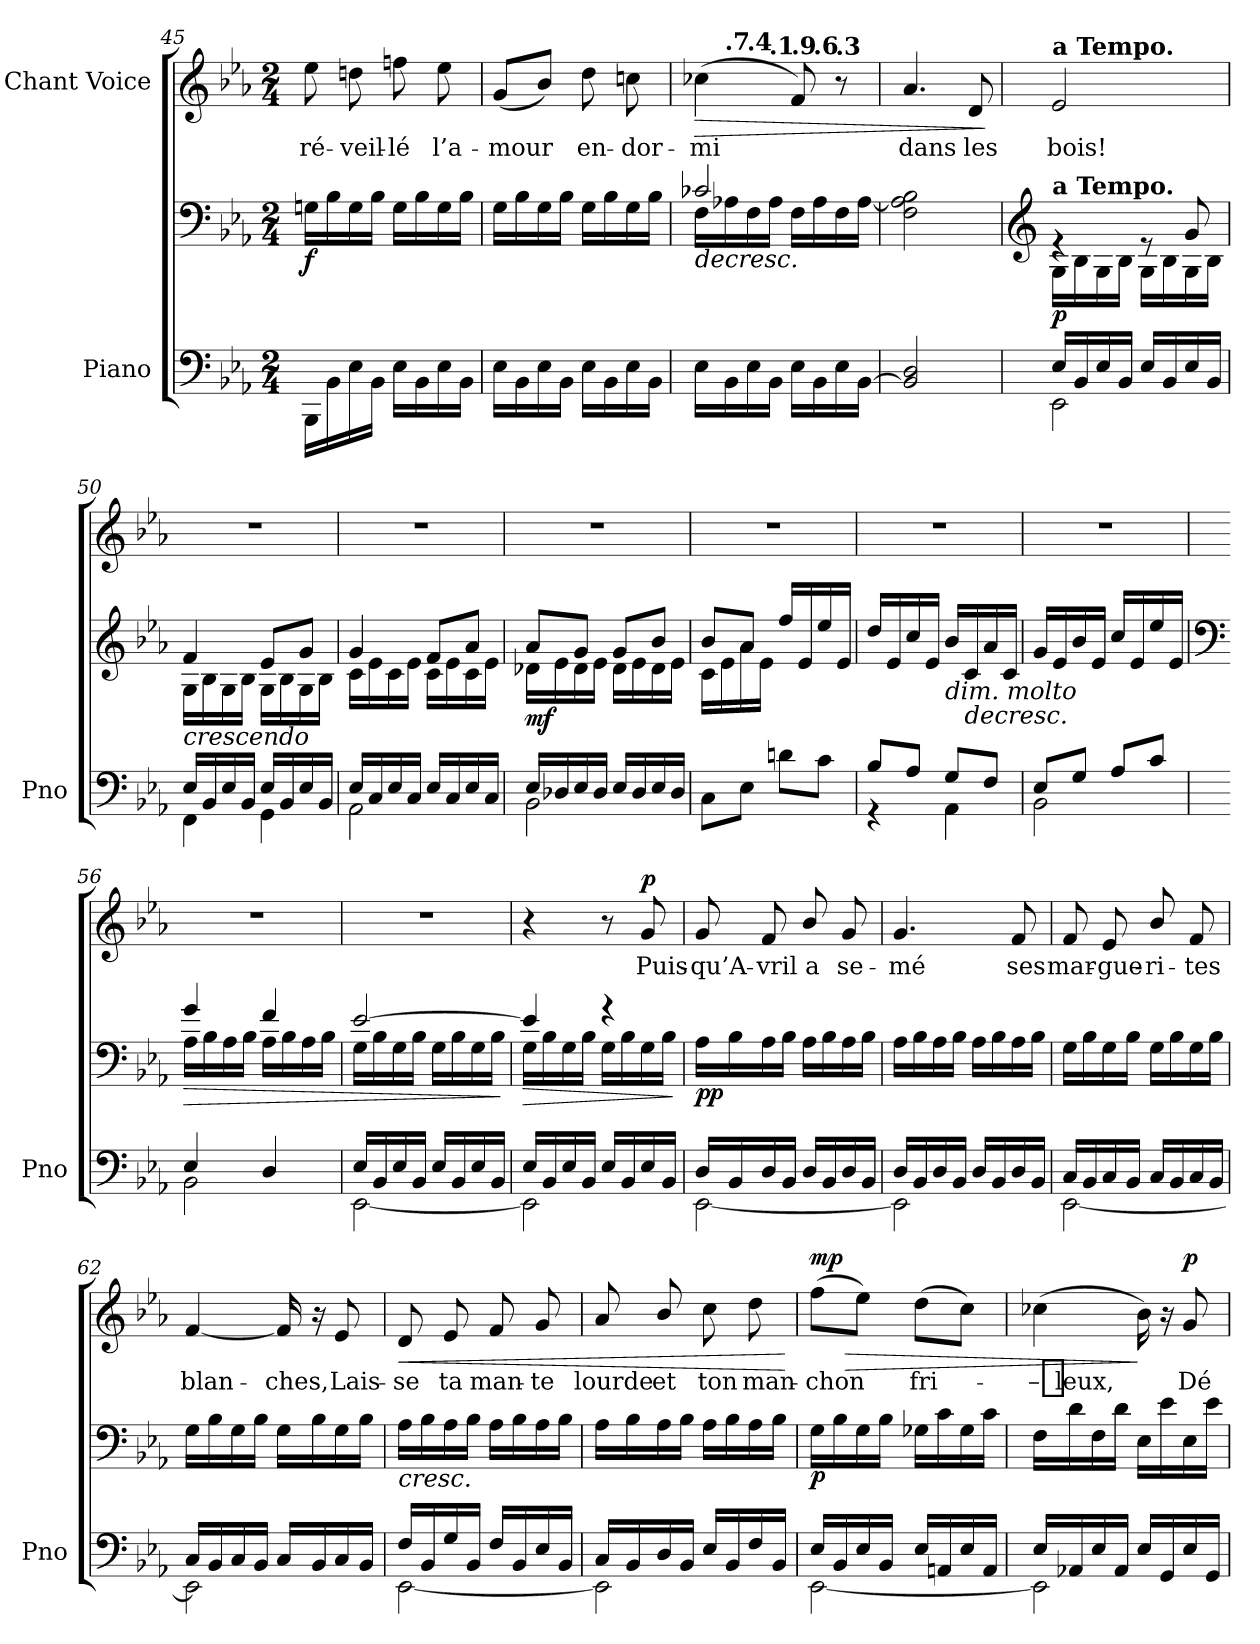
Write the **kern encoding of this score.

**kern	**kern	**dynam	**kern	**text	**dynam
*part2	*part2	*part2	*part1	*part1	*part1
*staff3	*staff2	*staff2/3	*staff1	*staff1	*staff1
*I"Piano	*	*	*I"Chant Voice	*	*
*I'Pno	*	*	*	*	*
!!LO:LB:g=z
*clefF4	*clefF4	*	*clefG2	*	*
*k[b-e-a-]	*k[b-e-a-]	*	*k[b-e-a-]	*	*
*M2/4	*M2/4	*	*M2/4	*	*
=45	=45	=45	=45	=45	=45
!	!	!LO:DY:b	!	!LO:LY:b	!
16BBB-\LL	16Gn\LL	f	8ee-\	ré-	.
16BB-\	16B-\	.	.	.	.
!	!	!	!	!LO:LY:b	!
16E-\	16G\	.	8ddn\	-veil-	.
16BB-\JJ	16B-\JJ	.	.	.	.
!	!	!	!	!LO:LY:b	!
16E-\LL	16G\LL	.	8ffn\	-lé	.
16BB-\	16B-\	.	.	.	.
!	!	!	!	!LO:LY:b	!
16E-\	16G\	.	8ee-\	l’a-	.
16BB-\JJ	16B-\JJ	.	.	.	.
=46	=46	=46	=46	=46	=46
!	!	!	!	!LO:LY:b	!
16E-\LL	16G\LL	.	(<8g/L	-mour	.
16BB-\	16B-\	.	.	.	.
16E-\	16G\	.	8b-/J)	.	.
16BB-\JJ	16B-\JJ	.	.	.	.
!	!	!	!	!LO:LY:b	!
16E-\LL	16G\LL	.	8dd\	en-	.
16BB-\	16B-\	.	.	.	.
!	!	!	!	!LO:LY:b	!
16E-\	16G\	.	8ccn\	-dor-	.
16BB-\JJ	16B-\JJ	.	.	.	.
=47	=47	=47	=47	=47	=47
*	*	*	*MM92	*	*
!	!	!	!LO:TX:a:i:t=dim. e rall. molto	!	!
!	!LO:TX:b:i:t=suivez.	!	!	!	!
!	!LO:TX:b:i:t=dim. molto.	!	!	!	!
!	!	!LO:HP:b	!	!LO:LY:b	!LO:HP:b
*	*^	*	*^	*	*
*	*	*	*	*	*^	*	*
*	*	*	*	*	*	*^	*	*
*	*	*	*	*	*	*	*^	*	*
16E-\LL	2c-X/	16F\LL	>	(>4cc-X\	16ryy	8ryy	8.ryy	4ryy	-mi	>
*	*	*	*	*MM89	*	*	*	*	*	*
!	!	!	!	!	!LO:TX:a:B:t=.7	!	!	!	!	!
16BB-\	.	16A-X\	.	.	4..ryy	.	.	.	.	.
*	*	*	*	*MM87	*	*	*	*	*	*
!	!	!	!	!	!	!LO:TX:a:B:t=.4	!	!	!	!
16E-\	.	16F\	.	.	.	4.ryy	.	.	.	.
*	*	*	*	*MM85	*	*	*	*	*	*
!	!	!	!	!	!	!	!LO:TX:a:B:t=.1	!	!	!
16BB-\JJ	.	16A-\JJ	.	.	.	.	4ryy	.	.	.
*	*	*	*	*MM82	*	*	*	*	*	*
!	!	!	!	!LO:TX:a:B:t=.9	!	!	!	!	!	!
16E-\LL	.	16F\LL	.	8f/)	.	.	.	16ryy	.	.
*	*	*	*	*MM80	*	*	*	*	*	*
!	!	!	!	!	!	!	!	!LO:TX:a:B:t=.6	!	!
16BB-\	.	16A-\	.	.	.	.	.	8.ryy	.	.
*	*	*	*	*MM78	*	*	*	*	*	*
!	!	!	!	!LO:TX:a:B:t=.3	!	!	!	!	!	!
16E-\	.	16F\	.	8r	.	.	.	.	.	.
*	*	*	*	*MM76	*	*	*	*	*	*
[16BB-\JJ	.	[16A-\JJ	.	.	.	.	16ryy	.	.	.
*	*v	*v	*	*	*	*	*	*	*	*
*	*	*	*v	*v	*v	*v	*v	*	*
=48	=48	=48	=48	=48	=48
*	*	*	*MM73	*	*
*	*^	*	*^	*	*
*	*	*	*	*	*^	*	*
*	*	*	*	*	*	*^	*	*
*	*	*	*	*	*	*	*^	*	*
!	!	!	!	!LO:TX:a:B:t=.7	!	!	!	!	!	!
!	!	!	!	!	!	!	!	!	!LO:LY:b	!
*	*v	*v	*	*	*	*	*	*	*	*
*	*	*	*v	*v	*v	*v	*v	*	*
2BB-/] 2D/	2F\ 2A-\] 2B-\	.	4.a-/	dans	.
*	*	*	*MM60	*	*
!	!	!	!	!LO:LY:b	!
.	.	.	8d/	les	.
.	.	.	.	.	]
=49	=49	=49	=49	=49	=49
*	*clefG2	*	*	*	*
*^	*^	*	*	*	*
!	!	!	!	!	!LO:TX:a:B:t=a Tempo.	!	!
!	!	!LO:TX:a:B:t=a Tempo.	!	!	!	!	!
!	!	!	!	!LO:DY:b	!	!LO:LY:b	!
16E-/LL	2EE-\	4re	16G\LL	p	2e-/	bois!	.
16BB-/	.	.	16B-\	.	.	.	.
16E-/	.	.	16G\	.	.	.	.
16BB-/JJ	.	.	16B-\JJ	.	.	.	.
16E-/LL	.	8re	16G\LL	.	.	.	.
16BB-/	.	.	16B-\	.	.	.	.
16E-/	.	8g/	16G\	.	.	.	.
16BB-/JJ	.	.	16B-\JJ	.	.	.	.
!!LO:PB:g=z
=50	=50	=50	=50	=50	=50	=50	=50
!	!	!LO:TX:b:i:t=crescendo	!	!	!	!	!
16E-/LL	4FF\	4f/	16G\LL	.	2r	.	.
16BB-/	.	.	16B-\	.	.	.	.
16E-/	.	.	16G\	.	.	.	.
16BB-/JJ	.	.	16B-\JJ	.	.	.	.
16E-/LL	4GG\	8e-/L	16G\LL	.	.	.	.
16BB-/	.	.	16B-\	.	.	.	.
16E-/	.	8g/J	16G\	.	.	.	.
16BB-/JJ	.	.	16B-\JJ	.	.	.	.
=51	=51	=51	=51	=51	=51	=51	=51
16E-/LL	2AA-\	4g/	16c\LL	.	2r	.	.
16C/	.	.	16e-\	.	.	.	.
16E-/	.	.	16c\	.	.	.	.
16C/JJ	.	.	16e-\JJ	.	.	.	.
16E-/LL	.	8f/L	16c\LL	.	.	.	.
16C/	.	.	16e-\	.	.	.	.
16E-/	.	8a-/J	16c\	.	.	.	.
16C/JJ	.	.	16e-\JJ	.	.	.	.
=52	=52	=52	=52	=52	=52	=52	=52
!	!	!	!	!LO:DY:b	!	!	!
16E-/LL	2BB-\	8a-/L	16d-X\LL	mf	2r	.	.
16D-X/	.	.	16e-\	.	.	.	.
16E-/	.	8g/J	16d-\	.	.	.	.
16D-/JJ	.	.	16e-\JJ	.	.	.	.
16E-/LL	.	8g/L	16d-\LL	.	.	.	.
16D-/	.	.	16e-\	.	.	.	.
16E-/	.	8b-/J	16d-\	.	.	.	.
16D-/JJ	.	.	16e-\JJ	.	.	.	.
*v	*v	*	*	*	*	*	*
=53	=53	=53	=53	=53	=53	=53
8C\L	8b-/L	16c\LL	.	2r	.	.
.	.	16e-\	.	.	.	.
8E-\J	8a-/J	16a-\	.	.	.	.
.	.	16e-\JJ	.	.	.	.
8dn\L	16ff/LL	4rcyy	.	.	.	.
.	16e-/	.	.	.	.	.
8c\J	16ee-/	.	.	.	.	.
.	16e-/JJ	.	.	.	.	.
*	*v	*v	*	*	*	*
!!LO:LB:g=z
=54	=54	=54	=54	=54	=54
*^	*	*	*	*	*
8B-/L	4r	16dd/LL	.	2r	.	.
.	.	16e-/	.	.	.	.
8A-/J	.	16cc/	.	.	.	.
.	.	16e-/JJ	.	.	.	.
!	!	!LO:TX:b:i:t=dim. molto	!	!	!	!
8G/L	4AA-\	16b-/LL	.	.	.	.
!	!	!	!LO:HP:b	!	!	!
.	.	16c/	>	.	.	.
8F/J	.	16a-/	.	.	.	.
.	.	16c/JJ	.	.	.	.
=55	=55	=55	=55	=55	=55	=55
8E-/L	2BB-\	16g/LL	.	2r	.	.
.	.	16e-/	.	.	.	.
8G/J	.	16b-/	.	.	.	.
.	.	16e-/JJ	.	.	.	.
8A-/L	.	16cc/LL	.	.	.	.
.	.	16e-/	.	.	.	.
8c/J	.	16ee-/	.	.	.	.
.	.	16e-/JJ	.	.	.	.
=56	=56	=56	=56	=56	=56	=56
*	*	*clefF4	*	*	*	*
!	!	!	!LO:HP:b	!	!	!
*	*	*^	*	*	*	*
4E-/	2BB-\	4g/	16A-\LL	>	2r	.	.
.	.	.	16B-\	.	.	.	.
.	.	.	16A-\	.	.	.	.
.	.	.	16B-\JJ	.	.	.	.
4D/	.	4f/	16A-\LL	.	.	.	.
.	.	.	16B-\	.	.	.	.
.	.	.	16A-\	.	.	.	.
.	.	.	16B-\JJ	.	.	.	.
=57	=57	=57	=57	=57	=57	=57	=57
16E-/LL	[2EE-\	[2e-/	16G\LL	.	2r	.	.
16BB-/	.	.	16B-\	.	.	.	.
16E-/	.	.	16G\	.	.	.	.
16BB-/JJ	.	.	16B-\JJ	.	.	.	.
16E-/LL	.	.	16G\LL	.	.	.	.
16BB-/	.	.	16B-\	.	.	.	.
16E-/	.	.	16G\	.	.	.	.
16BB-/JJ	.	.	16B-\JJ	.	.	.	.
*v	*v	*	*	*	*	*	*
*	*v	*v	*	*	*	*
.	.	]	.	.	.
!!LO:LB:g=z
=58	=58	=58	=58	=58	=58
*^	*	*	*	*	*
!	!	!	!LO:HP:b	!	!	!
*	*	*^	*	*	*	*
16E-/LL	2EE-\]	4e-/]	16G\LL	>	4r	.	.
16BB-/	.	.	16B-\	.	.	.	.
16E-/	.	.	16G\	.	.	.	.
16BB-/JJ	.	.	16B-\JJ	.	.	.	.
16E-/LL	.	4r	16G\LL	.	8r	.	.
16BB-/	.	.	16B-\	.	.	.	.
!	!	!	!	!	!	!LO:LY:b	!LO:DY:a
16E-/	.	.	16G\	.	8g/	Puis-	p
16BB-/JJ	.	.	16B-\JJ	.	.	.	.
*v	*v	*	*	*	*	*	*
*	*v	*v	*	*	*	*
.	.	] ]	.	.	.
=59	=59	=59	=59	=59	=59
*^	*	*	*	*	*
!	!	!	!LO:DY:b	!	!LO:LY:b	!
16D/LL	[2EE-\	16A-\LL	pp	8g/	-qu’A-	.
16BB-/	.	16B-\	.	.	.	.
!	!	!	!	!	!LO:LY:b	!
16D/	.	16A-\	.	8f/	-vril	.
16BB-/JJ	.	16B-\JJ	.	.	.	.
!	!	!	!	!	!LO:LY:b	!
16D/LL	.	16A-\LL	.	8b-/	a	.
16BB-/	.	16B-\	.	.	.	.
!	!	!	!	!	!LO:LY:b	!
16D/	.	16A-\	.	8g/	se-	.
16BB-/JJ	.	16B-\JJ	.	.	.	.
=60	=60	=60	=60	=60	=60	=60
!	!	!	!	!	!LO:LY:b	!
16D/LL	2EE-\]	16A-\LL	.	4.g/	-mé	.
16BB-/	.	16B-\	.	.	.	.
16D/	.	16A-\	.	.	.	.
16BB-/JJ	.	16B-\JJ	.	.	.	.
16D/LL	.	16A-\LL	.	.	.	.
16BB-/	.	16B-\	.	.	.	.
!	!	!	!	!	!LO:LY:b	!
16D/	.	16A-\	.	8f/	ses	.
16BB-/JJ	.	16B-\JJ	.	.	.	.
=61	=61	=61	=61	=61	=61	=61
!	!	!	!	!	!LO:LY:b	!
16C/LL	[2EE-\	16G\LL	.	8f/	mar-	.
16BB-/	.	16B-\	.	.	.	.
!	!	!	!	!	!LO:LY:b	!
16C/	.	16G\	.	8e-/	-gue-	.
16BB-/JJ	.	16B-\JJ	.	.	.	.
!	!	!	!	!	!LO:LY:b	!
16C/LL	.	16G\LL	.	8b-/	-ri-	.
16BB-/	.	16B-\	.	.	.	.
!	!	!	!	!	!LO:LY:b	!
16C/	.	16G\	.	8f/	-tes	.
16BB-/JJ	.	16B-\JJ	.	.	.	.
!!LO:LB:g=z
=62	=62	=62	=62	=62	=62	=62
!	!	!	!	!	!LO:LY:b	!
16C/LL	2EE-\]	16G\LL	.	[4f/	blan-	.
16BB-/	.	16B-\	.	.	.	.
16C/	.	16G\	.	.	.	.
16BB-/JJ	.	16B-\JJ	.	.	.	.
!	!	!	!	!	!LO:LY:b	!
16C/LL	.	16G\LL	.	16f/]	-ches,	.
16BB-/	.	16B-\	.	16r	.	.
!	!	!	!	!	!LO:LY:b	!
16C/	.	16G\	.	8e-/	Lais-	.
16BB-/JJ	.	16B-\JJ	.	.	.	.
=63	=63	=63	=63	=63	=63	=63
!	!	!	!LO:HP:b	!	!LO:LY:b	!LO:HP:b
16F/LL	[2EE-\	16A-\LL	<	8d/	-se	<
16BB-/	.	16B-\	.	.	.	.
!	!	!	!	!	!LO:LY:b	!
16G/	.	16A-\	.	8e-/	ta	.
16BB-/JJ	.	16B-\JJ	.	.	.	.
!	!	!	!	!	!LO:LY:b	!
16F/LL	.	16A-\LL	.	8f/	man-	.
16BB-/	.	16B-\	.	.	.	.
!	!	!	!	!	!LO:LY:b	!
16E-/	.	16A-\	.	8g/	-te	.
16BB-/JJ	.	16B-\JJ	.	.	.	.
=64	=64	=64	=64	=64	=64	=64
!	!	!	!	!	!LO:LY:b	!
16C/LL	2EE-\]	16A-\LL	.	8a-/	lourde	.
16BB-/	.	16B-\	.	.	.	.
!	!	!	!	!	!LO:LY:b	!
16D/	.	16A-\	.	8b-/	et	.
16BB-/JJ	.	16B-\JJ	.	.	.	.
!	!	!	!	!	!LO:LY:b	!
16E-/LL	.	16A-\LL	.	8cc\	ton	.
16BB-/	.	16B-\	.	.	.	.
!	!	!	!	!	!LO:LY:b	!
16F/	.	16A-\	.	8dd\	man-	.
16BB-/JJ	.	16B-\JJ	.	.	.	.
*v	*v	*	*	*	*	*
.	.	]	.	.	[
=65	=65	=65	=65	=65	=65
*^	*	*	*	*	*
!	!	!	!LO:DY:b	!	!LO:LY:b	!LO:HP:b
!	!	!	!	!	!	!LO:DY:n=1:b
16E-/LL	[2EE-\	16G\LL	p	(>8ff\L	-chon	> mp
16BB-/	.	16B-\	.	.	.	.
16E-/	.	16G\	.	8ee-\J)	.	.
16BB-/JJ	.	16B-\JJ	.	.	.	.
!	!	!	!	!	!LO:LY:b	!
16E-/LL	.	16G-X\LL	.	(>8dd\L	fri-	.
16AAn/	.	16c\	.	.	.	.
16E-/	.	16G-\	.	8cc\J)	.	.
16AA/JJ	.	16c\JJ	.	.	.	.
!!LO:LB:g=z
=66	=66	=66	=66	=66	=66	=66
!	!	!	!	!	!LO:LY:b	!
16E-/LL	2EE-\]	16F\LL	.	(>4cc-X\	-– leux,	.
16AA-X/	.	16d\	.	.	.	.
16E-/	.	16F\	.	.	.	.
16AA-/JJ	.	16d\JJ	.	.	.	.
16E-/LL	.	16E-\LL	.	16b-\)	.	]
16GG/	.	16e-\	.	16r	.	.
!	!	!	!	!	!LO:LY:b	!LO:DY:a
16E-/	.	16E-\	.	8g/	Dé-	p
16GG/JJ	.	16e-\JJ	.	.	.	.
*v	*v	*	*	*	*	*
.	.	[	.	.	.
=	=	=	=	=	=
*-	*-	*-	*-	*-	*-
